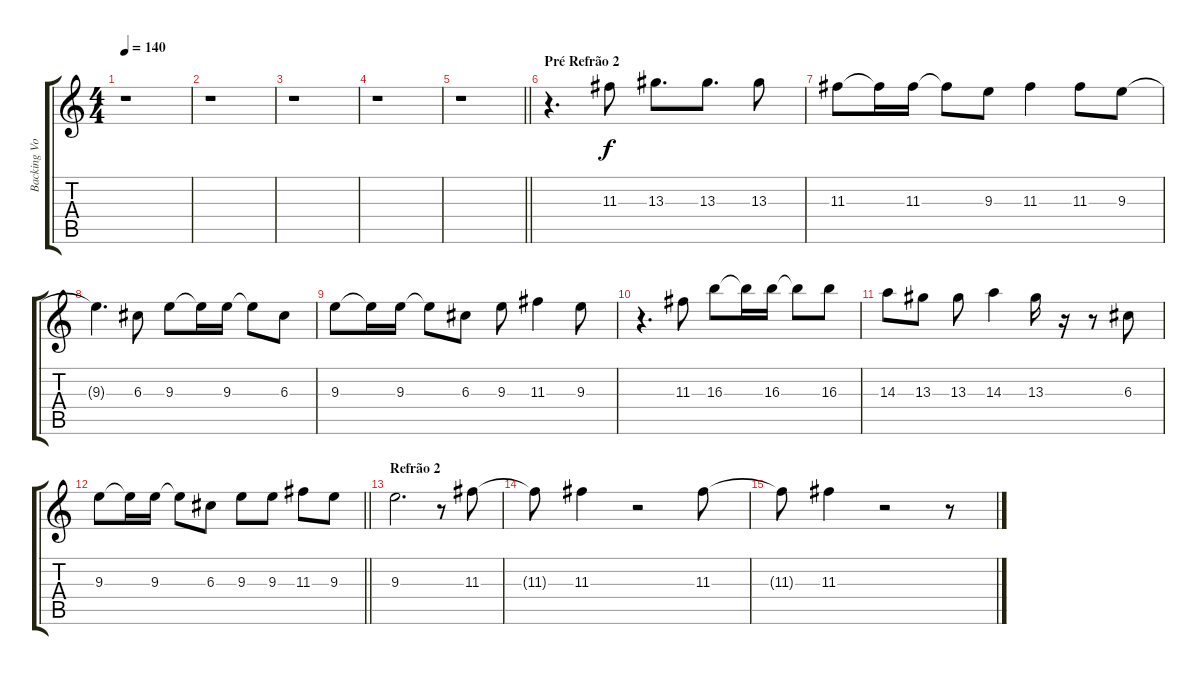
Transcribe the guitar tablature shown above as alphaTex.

\track ("Backing Vocals" "Backing Vo") {instrument acousticguitarsteel}
\staff {score tabs}
\tuning (E4 B3 G3 D3 A2 E2) {hide}
\ts (4 4)
\tempo 140
\clef g2
\ks c
r.1{dy f} |
r.1 |
r.1 |
r.1 |
\barLineRight lightlight
r.1 |
\section ("" "Pré Refrão 2")
r.4{d} 11.3.8 13.3.8{d} 13.3.8{d} 13.3.8 |
11.3.8 11.3{t}.16 11.3.16 11.3{t}.8 9.3.8 11.3.4 11.3.8 9.3.8 |
9.3{t}.4{d} 6.3.8 9.3.8 9.3{t}.16 9.3.16 9.3{t}.8 6.3.8 |
9.3.8 9.3{t}.16 9.3.16 9.3{t}.8 6.3.8 9.3.8 11.3.4 9.3.8 |
r.4{d} 11.3.8 16.3.8 16.3{t}.16 16.3.16 16.3{t}.8 16.3.8 |
14.3.8 13.3.8 13.3.8 14.3.4 13.3.16 r.16 r.8 6.3.8 |
\barLineRight lightlight
9.3.8 9.3{t}.16 9.3.16 9.3{t}.8 6.3.8 9.3.8 9.3.8 11.3.8 9.3.8 |
\section ("" "Refrão 2")
9.3.2{d} r.8 11.3.8 |
11.3{t}.8 11.3.4 r.2 11.3.8 |
11.3{t}.8 11.3.4 r.2 r.8
